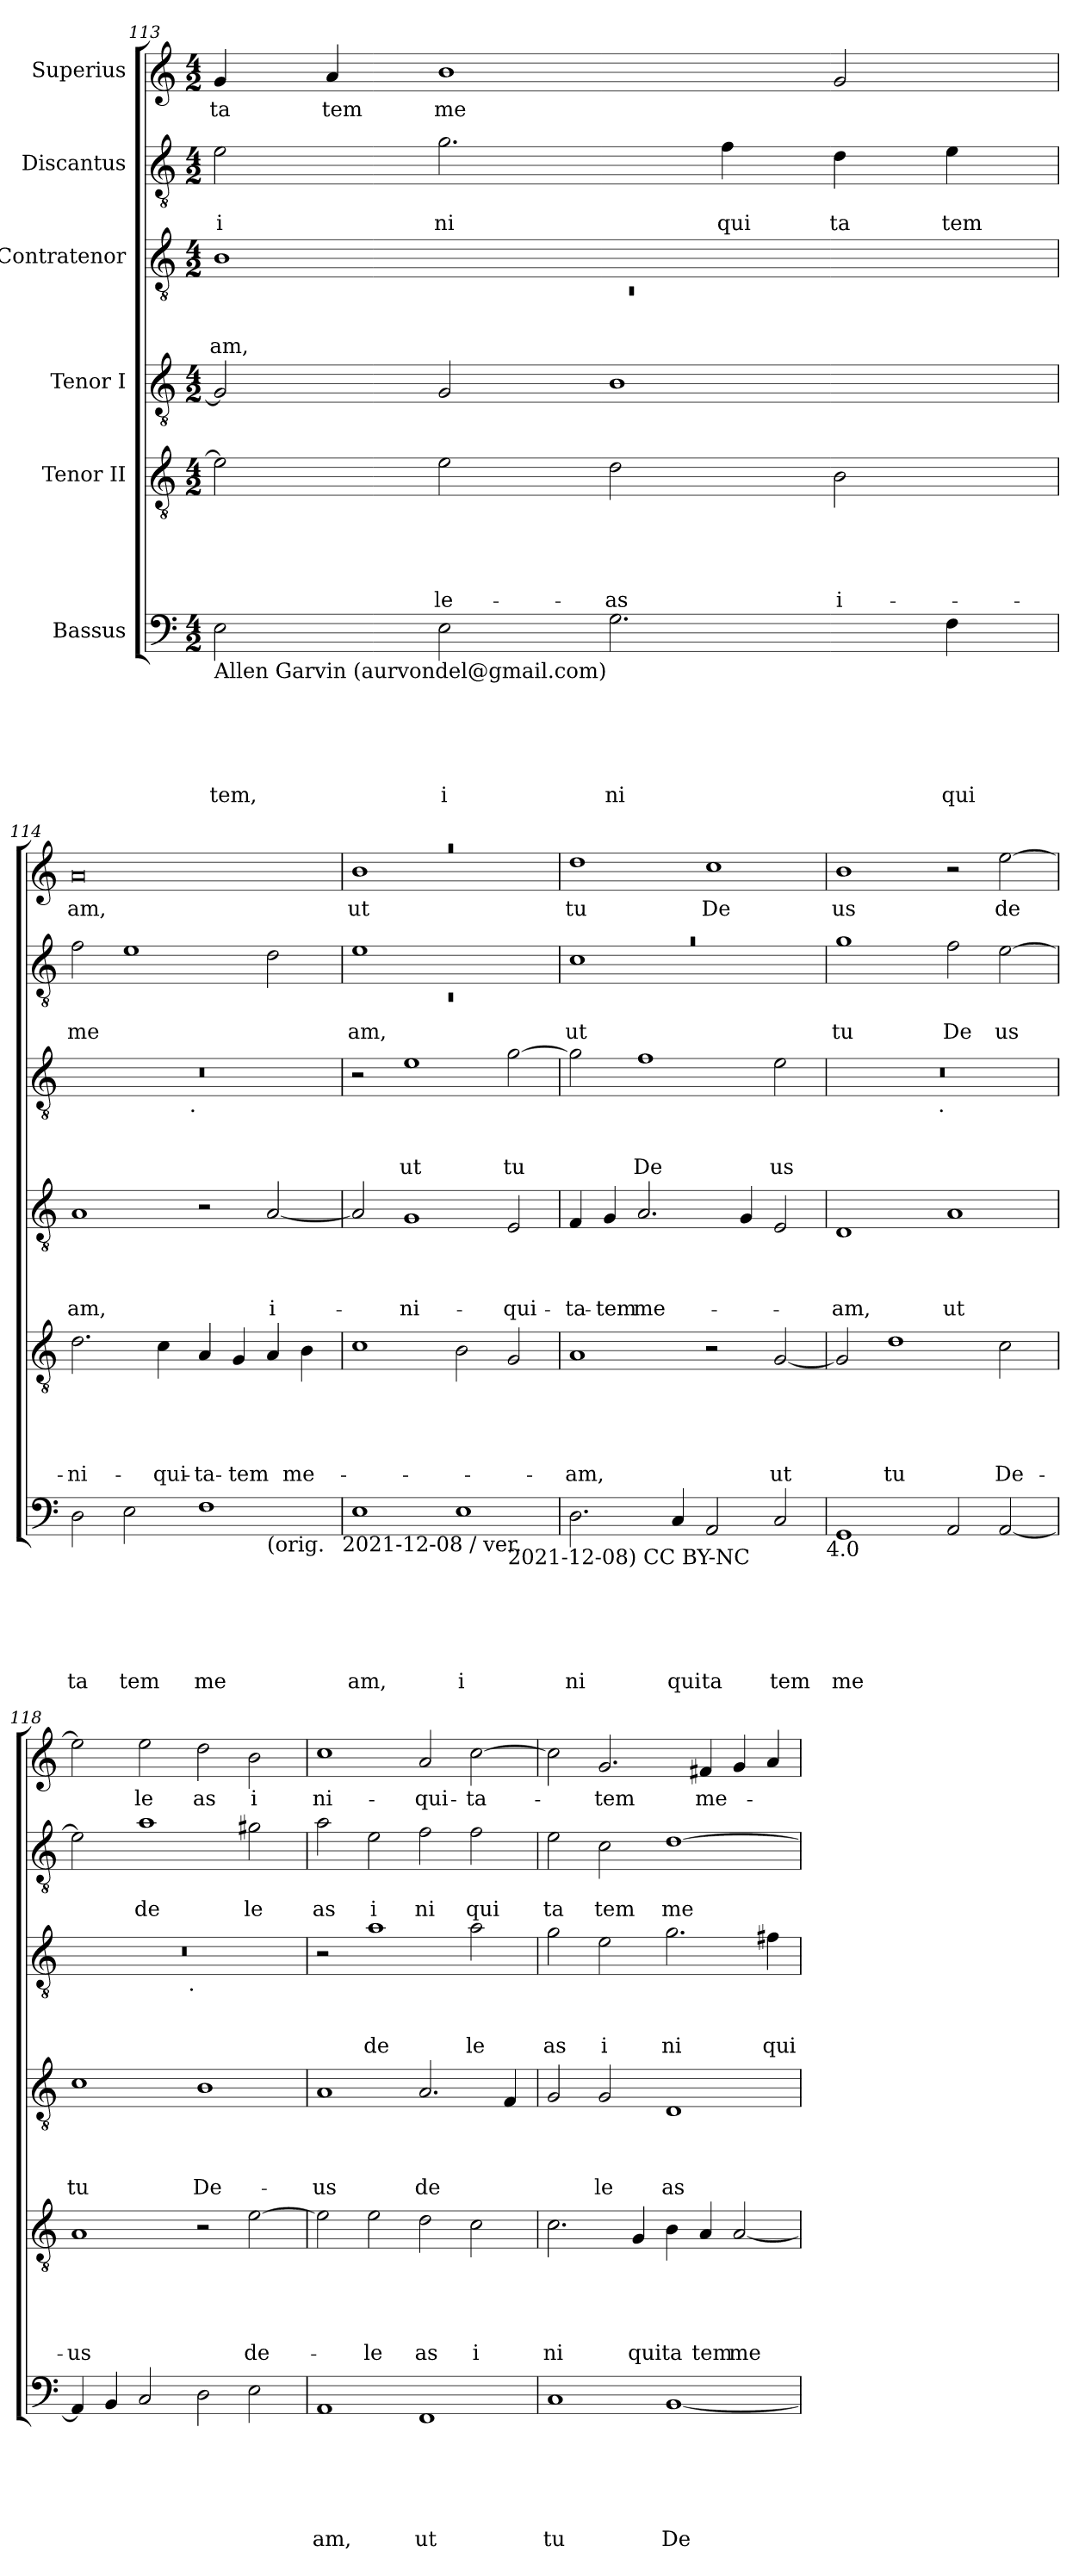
**kern	**text	**text	**text	**text	**text	**text	**kern	**text	**text	**text	**text	**text	**kern	**text	**text	**text	**text	**kern	**text	**text	**text	**kern	**text	**text	**kern	**text
*part6	*part6	*part6	*part6	*part6	*part6	*part6	*part5	*part5	*part5	*part5	*part5	*part5	*part4	*part4	*part4	*part4	*part4	*part3	*part3	*part3	*part3	*part2	*part2	*part2	*part1	*part1
*staff6	*staff6	*staff6	*staff6	*staff6	*staff6	*staff6	*staff5	*staff5	*staff5	*staff5	*staff5	*staff5	*staff4	*staff4	*staff4	*staff4	*staff4	*staff3	*staff3	*staff3	*staff3	*staff2	*staff2	*staff2	*staff1	*staff1
*I"Bassus	*	*	*	*	*	*	*I"Tenor II	*	*	*	*	*	*I"Tenor I	*	*	*	*	*I"Contratenor	*	*	*	*I"Discantus	*	*	*I"Superius	*
*clefF4	*	*	*	*	*	*	*clefGv2	*	*	*	*	*	*clefGv2	*	*	*	*	*clefGv2	*	*	*	*clefGv2	*	*	*clefG2	*
*k[]	*	*	*	*	*	*	*k[]	*	*	*	*	*	*k[]	*	*	*	*	*k[]	*	*	*	*k[]	*	*	*k[]	*
*C:	*	*	*	*	*	*	*C:	*	*	*	*	*	*C:	*	*	*	*	*C:	*	*	*	*C:	*	*	*C:	*
*M4/2	*	*	*	*	*	*	*M4/2	*	*	*	*	*	*M4/2	*	*	*	*	*M4/2	*	*	*	*M4/2	*	*	*M4/2	*
=113	=113	=113	=113	=113	=113	=113	=113	=113	=113	=113	=113	=113	=113	=113	=113	=113	=113	=113	=113	=113	=113	=113	=113	=113	=113	=113
*	*	*	*	*	*	*	*	*	*	*	*	*	*	*	*	*	*	*^	*	*	*	*	*	*	*	*
!LO:TX:b:t=Allen Garvin (aurvondel@gmail.com)	!	!	!	!	!	!	!	!	!	!	!	!	!	!	!	!	!	!	!	!	!	!	!	!	!	!	!
!	!	!	!	!	!	!LO:LY:b	!	!	!	!	!	!	!	!	!	!	!	!	!LO:N:vis=1	!	!	!LO:LY:b	!	!	!LO:LY:b	!	!LO:LY:b
2E\	.	.	.	.	.	tem,	2e\]	.	.	.	.	.	2G/]	.	.	.	.	1B	0rC	.	.	am,	2e\	.	i	4g/	ta
!	!	!	!	!	!	!	!	!	!	!	!	!	!	!	!	!	!	!	!	!	!	!	!	!	!	!	!LO:LY:b
.	.	.	.	.	.	.	.	.	.	.	.	.	.	.	.	.	.	.	.	.	.	.	.	.	.	4a/	tem
!	!	!	!	!	!	!LO:LY:b	!	!	!	!	!	!LO:LY:b	!	!	!	!	!	!	!	!	!	!	!	!	!LO:LY:b	!	!LO:LY:b
2E\	.	.	.	.	.	i	2e\	.	.	.	.	-le-	2G/	.	.	.	.	.	.	.	.	.	2.g\	.	ni	1b	me
!	!	!	!	!	!	!LO:LY:b	!	!	!	!	!	!LO:LY:b	!	!	!	!	!	!	!	!	!	!	!	!	!	!	!
2.G\	.	.	.	.	.	ni	2d\	.	.	.	.	-as	1B	.	.	.	.	1ryy	.	.	.	.	.	.	.	.	.
!	!	!	!	!	!	!	!	!	!	!	!	!	!	!	!	!	!	!	!	!	!	!	!	!	!LO:LY:b	!	!
.	.	.	.	.	.	.	.	.	.	.	.	.	.	.	.	.	.	.	.	.	.	.	4f\	.	qui	.	.
!	!	!	!	!	!	!	!	!	!	!	!	!LO:LY:b	!	!	!	!	!	!	!	!	!	!	!	!	!LO:LY:b	!	!
.	.	.	.	.	.	.	2B\	.	.	.	.	i-	.	.	.	.	.	.	.	.	.	.	4d\	.	ta	2g/	.
!	!	!	!	!	!	!LO:LY:b	!	!	!	!	!	!	!	!	!	!	!	!	!	!	!	!	!	!	!LO:LY:b	!	!
4F\	.	.	.	.	.	qui	.	.	.	.	.	.	.	.	.	.	.	.	.	.	.	.	4e\	.	tem	.	.
=114!	=114!	=114!	=114!	=114!	=114!	=114!	=114!	=114!	=114!	=114!	=114!	=114!	=114!	=114!	=114!	=114!	=114!	=114!	=114!	=114!	=114!	=114!	=114!	=114!	=114!	=114!	=114!
!	!	!	!	!	!	!LO:LY:b	!	!	!	!	!	!LO:LY:b	!	!	!	!	!LO:LY:b	!	!	!	!	!	!	!	!LO:LY:b	!	!LO:LY:b
*^	*	*	*	*	*	*	*	*	*	*	*	*	*	*	*	*	*	*	*	*	*	*	*	*	*	*	*
2D\	1.ryy	.	.	.	.	.	ta	2.d\	.	.	.	.	-ni-	1A	.	.	.	-am,	0r	2ryy	.	.	.	2f\	.	me	0a	am,
!	!	!	!	!	!	!	!LO:LY:b	!	!	!	!	!	!	!	!	!	!	!	!	!	!	!	!	!	!	!	!	!
2E\	.	.	.	.	.	.	tem	.	.	.	.	.	.	.	.	.	.	.	.	4...ryy	.	.	.	1e	.	.	.	.
!	!	!	!	!	!	!	!	!	!	!	!	!	!LO:LY:b	!	!	!	!	!	!	!	!	!	!	!	!	!	!	!
.	.	.	.	.	.	.	.	4c\	.	.	.	.	-qui-	.	.	.	.	.	.	.	.	.	.	.	.	.	.	.
!	!	!	!	!	!	!	!	!	!	!	!	!	!	!	!	!	!	!	!	!LO:TX:b:t=.	!	!	!	!	!	!	!	!
.	.	.	.	.	.	.	.	.	.	.	.	.	.	.	.	.	.	.	.	1ryy	.	.	.	.	.	.	.	.
!	!	!	!	!	!	!	!LO:LY:b	!	!	!	!	!	!LO:LY:b	!	!	!	!	!	!	!	!	!	!	!	!	!	!	!
1F	.	.	.	.	.	.	me	4A/	.	.	.	.	-ta-	2r	.	.	.	.	.	.	.	.	.	.	.	.	.	.
!	!	!	!	!	!	!	!	!	!	!	!	!	!LO:LY:b	!	!	!	!	!	!	!	!	!	!	!	!	!	!	!
.	.	.	.	.	.	.	.	4G/	.	.	.	.	-tem	.	.	.	.	.	.	.	.	.	.	.	.	.	.	.
!	!LO:TX:b:t=(orig.	!	!	!	!	!	!	!	!	!	!	!	!	!	!	!	!	!	!	!	!	!	!	!	!	!	!	!
!	!	!	!	!	!	!	!	!	!	!	!	!	!	!	!	!	!	!LO:LY:b:rj	!	!	!	!	!	!	!	!	!	!
.	2ryy	.	.	.	.	.	.	4A/	.	.	.	.	.	[<2A/	.	.	.	i-	.	.	.	.	.	2d\	.	.	.	.
!	!	!	!	!	!	!	!	!	!	!	!	!	!LO:LY:b	!	!	!	!	!	!	!	!	!	!	!	!	!	!	!
.	.	.	.	.	.	.	.	4B\	.	.	.	.	me-	.	.	.	.	.	.	.	.	.	.	.	.	.	.	.
.	.	.	.	.	.	.	.	.	.	.	.	.	.	.	.	.	.	.	.	32ryy	.	.	.	.	.	.	.	.
!LO:TX:b:t=2021-12-08 / ver.	!	!	!	!	!	!	!	!	!	!	!	!	!	!	!	!	!	!	!	!	!	!	!	!	!	!	!	!
=115!	=115!	=115!	=115!	=115!	=115!	=115!	=115!	=115!	=115!	=115!	=115!	=115!	=115!	=115!	=115!	=115!	=115!	=115!	=115!	=115!	=115!	=115!	=115!	=115!	=115!	=115!	=115!	=115!
*	*	*	*	*	*	*	*	*	*	*	*	*	*	*	*	*	*	*	*	*	*	*	*	*^	*	*	*	*
!	!	!	!	!	!	!	!LO:LY:b	!	!	!	!	!	!	!	!	!	!	!	!	!	!	!	!	!	!LO:N:vis=1	!	!LO:LY:b	!LO:N:vis=1	!LO:LY:b
*	*	*	*	*	*	*	*	*	*	*	*	*	*	*	*	*	*	*	*v	*v	*	*	*	*	*	*	*	*^	*
1E	1.ryy	.	.	.	.	.	am,	1c	.	.	.	.	.	2A/]	.	.	.	.	2r	.	.	.	1e	0rC	.	am,	0raa	1b	ut
!	!	!	!	!	!	!	!	!	!	!	!	!	!	!	!	!	!	!LO:LY:b	!	!	!	!LO:LY:b	!	!	!	!	!	!	!
.	.	.	.	.	.	.	.	.	.	.	.	.	.	1G	.	.	.	-ni-	1e	.	.	ut	.	.	.	.	.	.	.
!	!	!	!	!	!	!	!LO:LY:b	!	!	!	!	!	!	!	!	!	!	!	!	!	!	!	!	!	!	!	!	!	!
1E	.	.	.	.	.	.	i	2B\	.	.	.	.	.	.	.	.	.	.	.	.	.	.	1ryy	.	.	.	.	1ryy	.
!	!LO:TX:b:t=2021-12-08) CC BY-NC	!	!	!	!	!	!	!	!	!	!	!	!	!	!	!	!	!	!	!	!	!	!	!	!	!	!	!	!
!	!	!	!	!	!	!	!	!	!	!	!	!	!	!	!	!	!	!LO:LY:b	!	!	!	!LO:LY:b	!	!	!	!	!	!	!
.	2ryy	.	.	.	.	.	.	2G/	.	.	.	.	.	2E/	.	.	.	-qui-	[>2g\	.	.	tu	.	.	.	.	.	.	.
*	*	*	*	*	*	*	*	*	*	*	*	*	*	*	*	*	*	*	*	*	*	*	*	*	*	*	*v	*v	*
=116!	=116!	=116!	=116!	=116!	=116!	=116!	=116!	=116!	=116!	=116!	=116!	=116!	=116!	=116!	=116!	=116!	=116!	=116!	=116!	=116!	=116!	=116!	=116!	=116!	=116!	=116!	=116!	=116!
!	!	!	!	!	!	!	!LO:LY:b	!	!	!	!	!	!LO:LY:b	!	!	!	!	!LO:LY:b	!	!	!	!	!LO:N:vis=1	!	!	!LO:LY:b	!	!LO:LY:b
*v	*v	*	*	*	*	*	*	*	*	*	*	*	*	*	*	*	*	*	*	*	*	*	*	*	*	*	*	*
2.D\	.	.	.	.	.	ni	1A	.	.	.	.	-am,	4F/	.	.	.	-ta-	2g\]	.	.	.	0ra	1c	.	ut	1dd	tu
!	!	!	!	!	!	!	!	!	!	!	!	!	!	!	!	!	!LO:LY:b	!	!	!	!	!	!	!	!	!	!
.	.	.	.	.	.	.	.	.	.	.	.	.	4G/	.	.	.	-tem	.	.	.	.	.	.	.	.	.	.
!	!	!	!	!	!	!	!	!	!	!	!	!	!	!	!	!	!LO:LY:b	!	!	!	!LO:LY:b	!	!	!	!	!	!
.	.	.	.	.	.	.	.	.	.	.	.	.	2.A/	.	.	.	me-	1f	.	.	De	.	.	.	.	.	.
!	!	!	!	!	!	!LO:LY:b	!	!	!	!	!	!	!	!	!	!	!	!	!	!	!	!	!	!	!	!	!
4C/	.	.	.	.	.	qui	.	.	.	.	.	.	.	.	.	.	.	.	.	.	.	.	.	.	.	.	.
!	!	!	!	!	!	!LO:LY:b	!	!	!	!	!	!	!	!	!	!	!	!	!	!	!	!	!	!	!	!	!LO:LY:b
2AA/	.	.	.	.	.	ta	2r	.	.	.	.	.	.	.	.	.	.	.	.	.	.	.	1ryy	.	.	1cc	De
.	.	.	.	.	.	.	.	.	.	.	.	.	4G/	.	.	.	.	.	.	.	.	.	.	.	.	.	.
!	!	!	!	!	!	!LO:LY:b	!	!	!	!	!	!LO:LY:b	!	!	!	!	!	!	!	!	!LO:LY:b	!	!	!	!	!	!
2C/	.	.	.	.	.	tem	[<2G/	.	.	.	.	ut	2E/	.	.	.	.	2e\	.	.	us	.	.	.	.	.	.
*	*	*	*	*	*	*	*	*	*	*	*	*	*	*	*	*	*	*	*	*	*	*v	*v	*	*	*	*
!LO:TX:b:t=4.0	!	!	!	!	!	!	!	!	!	!	!	!	!	!	!	!	!	!	!	!	!	!	!	!	!	!
=117!	=117!	=117!	=117!	=117!	=117!	=117!	=117!	=117!	=117!	=117!	=117!	=117!	=117!	=117!	=117!	=117!	=117!	=117!	=117!	=117!	=117!	=117!	=117!	=117!	=117!	=117!
!	!	!	!	!	!	!LO:LY:b	!	!	!	!	!	!	!	!	!	!	!LO:LY:b	!	!	!	!	!	!	!LO:LY:b	!	!LO:LY:b
*	*	*	*	*	*	*	*	*	*	*	*	*	*	*	*	*	*	*^	*	*	*	*	*	*	*	*
1GG	.	.	.	.	.	me	2G/]	.	.	.	.	.	1D	.	.	.	-am,	0r	2ryy	.	.	.	1g	.	tu	1b	us
!	!	!	!	!	!	!	!	!	!	!	!	!LO:LY:b	!	!	!	!	!	!	!	!	!	!	!	!	!	!	!
.	.	.	.	.	.	.	1d	.	.	.	.	tu	.	.	.	.	.	.	4...ryy	.	.	.	.	.	.	.	.
!	!	!	!	!	!	!	!	!	!	!	!	!	!	!	!	!	!	!	!LO:TX:b:t=.	!	!	!	!	!	!	!	!
.	.	.	.	.	.	.	.	.	.	.	.	.	.	.	.	.	.	.	1ryy	.	.	.	.	.	.	.	.
!	!	!	!	!	!	!	!	!	!	!	!	!	!	!	!	!	!LO:LY:b	!	!	!	!	!	!	!	!LO:LY:b	!	!
2AA/	.	.	.	.	.	.	.	.	.	.	.	.	1A	.	.	.	ut	.	.	.	.	.	2f\	.	De	2r	.
!	!	!	!	!	!	!	!	!	!	!	!	!LO:LY:b	!	!	!	!	!	!	!	!	!	!	!	!	!LO:LY:b	!	!LO:LY:b
[<2AA/	.	.	.	.	.	.	2c\	.	.	.	.	De-	.	.	.	.	.	.	.	.	.	.	[>2e\	.	us	[>2ee\	de
.	.	.	.	.	.	.	.	.	.	.	.	.	.	.	.	.	.	.	32ryy	.	.	.	.	.	.	.	.
=118!	=118!	=118!	=118!	=118!	=118!	=118!	=118!	=118!	=118!	=118!	=118!	=118!	=118!	=118!	=118!	=118!	=118!	=118!	=118!	=118!	=118!	=118!	=118!	=118!	=118!	=118!	=118!
!	!	!	!	!	!	!	!	!	!	!	!	!LO:LY:b	!	!	!	!	!LO:LY:b	!	!	!	!	!	!	!	!	!	!
4AA/]	.	.	.	.	.	.	1A	.	.	.	.	-us	1c	.	.	.	tu	0r	2ryy	.	.	.	2e\]	.	.	2ee\]	.
4BB/	.	.	.	.	.	.	.	.	.	.	.	.	.	.	.	.	.	.	.	.	.	.	.	.	.	.	.
!	!	!	!	!	!	!	!	!	!	!	!	!	!	!	!	!	!	!	!	!	!	!	!	!	!LO:LY:b	!	!LO:LY:b
2C/	.	.	.	.	.	.	.	.	.	.	.	.	.	.	.	.	.	.	4...ryy	.	.	.	1a	.	de	2ee\	le
!	!	!	!	!	!	!	!	!	!	!	!	!	!	!	!	!	!	!	!LO:TX:b:t=.	!	!	!	!	!	!	!	!
.	.	.	.	.	.	.	.	.	.	.	.	.	.	.	.	.	.	.	1ryy	.	.	.	.	.	.	.	.
!	!	!	!	!	!	!	!	!	!	!	!	!	!	!	!	!	!LO:LY:b	!	!	!	!	!	!	!	!	!	!LO:LY:b
2D\	.	.	.	.	.	.	2r	.	.	.	.	.	1B	.	.	.	De-	.	.	.	.	.	.	.	.	2dd\	as
!	!	!	!	!	!	!	!	!	!	!	!	!LO:LY:b	!	!	!	!	!	!	!	!	!	!	!	!	!LO:LY:b	!	!LO:LY:b
2E\	.	.	.	.	.	.	[>2e\	.	.	.	.	de-	.	.	.	.	.	.	.	.	.	.	2g#X\	.	le	2b\	i
.	.	.	.	.	.	.	.	.	.	.	.	.	.	.	.	.	.	.	32ryy	.	.	.	.	.	.	.	.
!!LO:PB:g=z
=119!	=119!	=119!	=119!	=119!	=119!	=119!	=119!	=119!	=119!	=119!	=119!	=119!	=119!	=119!	=119!	=119!	=119!	=119!	=119!	=119!	=119!	=119!	=119!	=119!	=119!	=119!	=119!
!	!	!	!	!	!	!LO:LY:b	!	!	!	!	!	!	!	!	!	!	!LO:LY:b	!	!	!	!	!	!	!	!LO:LY:b	!	!LO:LY:b
*	*	*	*	*	*	*	*	*	*	*	*	*	*	*	*	*	*	*v	*v	*	*	*	*	*	*	*	*
1AA	.	.	.	.	.	am,	2e\]	.	.	.	.	.	1A	.	.	.	-us	2r	.	.	.	2a\	.	as	1cc	ni-
!	!	!	!	!	!	!	!	!	!	!	!	!LO:LY:b	!	!	!	!	!	!	!	!	!LO:LY:b	!	!	!LO:LY:b	!	!
.	.	.	.	.	.	.	2e\	.	.	.	.	-le	.	.	.	.	.	1a	.	.	de	2e\	.	i	.	.
!	!	!	!	!	!	!LO:LY:b	!	!	!	!	!	!LO:LY:b	!	!	!	!	!LO:LY:b	!	!	!	!	!	!	!LO:LY:b	!	!LO:LY:b
1FF	.	.	.	.	.	ut	2d\	.	.	.	.	as	2.A/	.	.	.	de	.	.	.	.	2f\	.	ni	2a/	-qui-
!	!	!	!	!	!	!	!	!	!	!	!	!LO:LY:b	!	!	!	!	!	!	!	!	!LO:LY:b	!	!	!LO:LY:b	!	!LO:LY:b
.	.	.	.	.	.	.	2c\	.	.	.	.	i	.	.	.	.	.	2a\	.	.	le	2f\	.	qui	[>2cc\	-ta-
.	.	.	.	.	.	.	.	.	.	.	.	.	4F/	.	.	.	.	.	.	.	.	.	.	.	.	.
=120!	=120!	=120!	=120!	=120!	=120!	=120!	=120!	=120!	=120!	=120!	=120!	=120!	=120!	=120!	=120!	=120!	=120!	=120!	=120!	=120!	=120!	=120!	=120!	=120!	=120!	=120!
!	!	!	!	!	!	!LO:LY:b	!	!	!	!	!	!LO:LY:b	!	!	!	!	!	!	!	!	!LO:LY:b	!	!	!LO:LY:b	!	!
1C	.	.	.	.	.	tu	2.c\	.	.	.	.	ni	2G/	.	.	.	.	2g\	.	.	as	2e\	.	ta	2cc\]	.
!	!	!	!	!	!	!	!	!	!	!	!	!	!	!	!	!	!LO:LY:b	!	!	!	!LO:LY:b	!	!	!LO:LY:b	!	!LO:LY:b
.	.	.	.	.	.	.	.	.	.	.	.	.	2G/	.	.	.	le	2e\	.	.	i	2c\	.	tem	2.g/	-tem
!	!	!	!	!	!	!	!	!	!	!	!	!LO:LY:b	!	!	!	!	!	!	!	!	!	!	!	!	!	!
.	.	.	.	.	.	.	4G/	.	.	.	.	qui	.	.	.	.	.	.	.	.	.	.	.	.	.	.
!	!	!	!	!	!	!LO:LY:b	!	!	!	!	!	!LO:LY:b	!	!	!	!	!LO:LY:b	!	!	!	!LO:LY:b	!	!	!LO:LY:b	!	!
[<1BB	.	.	.	.	.	De-	4B\	.	.	.	.	ta	1D	.	.	.	as	2.g\	.	.	ni	[>1d	.	me	.	.
!	!	!	!	!	!	!	!	!	!	!	!	!LO:LY:b	!	!	!	!	!	!	!	!	!	!	!	!	!	!LO:LY:b
.	.	.	.	.	.	.	4A/	.	.	.	.	tem	.	.	.	.	.	.	.	.	.	.	.	.	4f#X/	me-
!	!	!	!	!	!	!	!	!	!	!	!	!LO:LY:b	!	!	!	!	!	!	!	!	!	!	!	!	!	!
.	.	.	.	.	.	.	[<2A/	.	.	.	.	me	.	.	.	.	.	.	.	.	.	.	.	.	4g/	.
!	!	!	!	!	!	!	!	!	!	!	!	!	!	!	!	!	!	!	!	!	!LO:LY:b	!	!	!	!	!
.	.	.	.	.	.	.	.	.	.	.	.	.	.	.	.	.	.	4f#X\	.	.	qui	.	.	.	4a/	.
=!	=!	=!	=!	=!	=!	=!	=!	=!	=!	=!	=!	=!	=!	=!	=!	=!	=!	=!	=!	=!	=!	=!	=!	=!	=!	=!
*-	*-	*-	*-	*-	*-	*-	*-	*-	*-	*-	*-	*-	*-	*-	*-	*-	*-	*-	*-	*-	*-	*-	*-	*-	*-	*-
